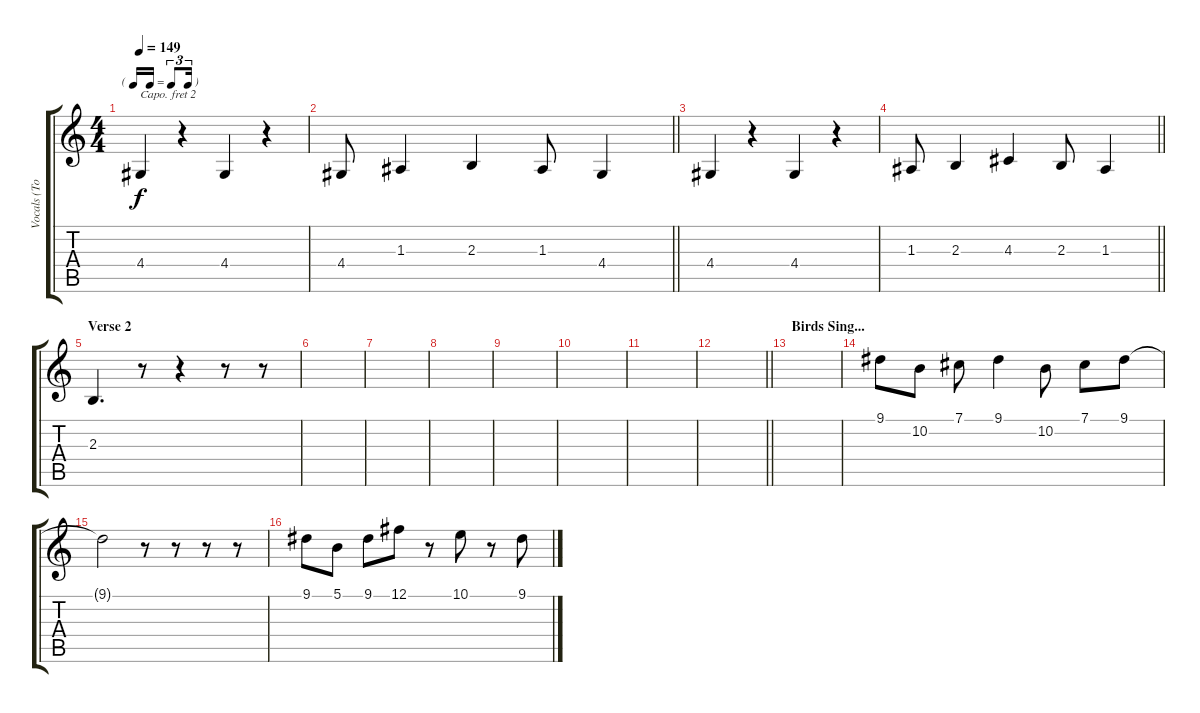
\track ("Vocals (Tom)" "Vocals (To") {instrument bassoon}
\staff {score tabs}
\capo 2
\tuning (E4 B3 G3 D3 A2 E2) {hide}
\ts (4 4)
\tf triplet16th
\tempo 149
\clef g2
\ks c
4.4.4{dy f} r.4 4.4.4 r.4 |
\barLineRight lightlight
4.4.8 1.3.4 2.3.4 1.3.8 4.4.4 |
4.4.4 r.4 4.4.4 r.4 |
\barLineRight lightlight
1.3.8 2.3.4 4.3.4 2.3.8 1.3.4 |
\section ("" "Verse 2")
2.3.4{d} r.8 r.4 r.8 r.8 |
|
|
|
|
|
|
\barLineRight lightlight
|
\section ("" "Birds Sing...")
|
9.1.8 10.2.8 7.1.8 9.1.4 10.2.8 7.1.8 9.1.8 |
9.1{t}.2 r.8 r.8 r.8 r.8 |
9.1.8 5.1.8 9.1.8 12.1.8 r.8 10.1.8 r.8 9.1.8
